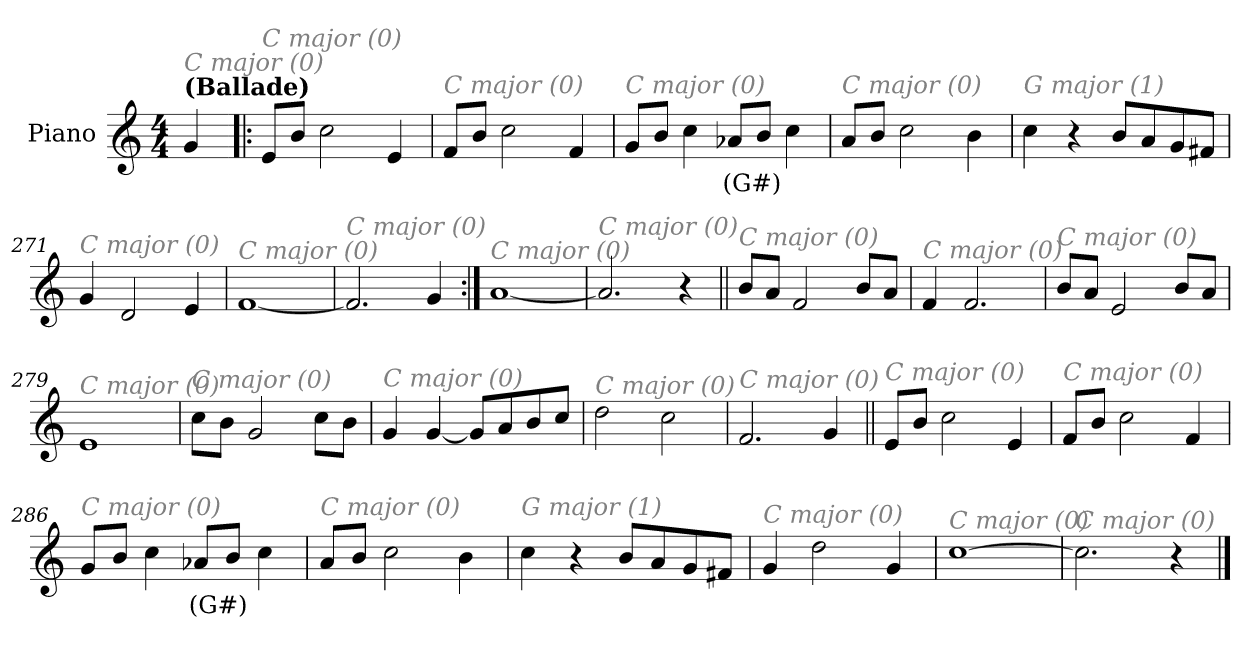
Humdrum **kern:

**kern	**text
*part1	*part1
*staff1	*staff1
*I"Piano	*
*I'Pno.	*
*clefG2	*
*k[]	*
*M4/4	*
=1	=1
!LO:TX:a:B:t=(Ballade)	!
!LO:TX:i:color=#808080:t=C major (0)	!
4g/	.
=266!|:	=266!|:
!LO:TX:i:color=#808080:t=C major (0)	!
8e/L	.
8b/J	.
2cc\	.
4e/	.
=267	=267
!LO:TX:i:color=#808080:t=C major (0)	!
8f/L	.
8b/J	.
2cc\	.
4f/	.
=268	=268
!LO:TX:i:color=#808080:t=C major (0)	!
8g/L	.
8b/J	.
4cc\	.
8a-Xi/L	(G#)
8b/J	.
4cc\	.
=269	=269
!LO:TX:i:color=#808080:t=C major (0)	!
8a/L	.
8b/J	.
2cc\	.
4b\	.
!!LO:LB:g=z
=270	=270
!LO:TX:i:color=#808080:t=G major (1)	!
4cc\	.
4r	.
8b/L	.
8a/	.
8g/	.
8f#X/J	.
=271	=271
!LO:TX:i:color=#808080:t=C major (0)	!
4g/	.
2d/	.
4e/	.
=272	=272
!LO:TX:i:color=#808080:t=C major (0)	!
[1f	.
=273	=273
!LO:TX:i:color=#808080:t=C major (0)	!
2.f/]	.
4g/	.
!!LO:LB:g=z
=274:|!	=274:|!
!LO:TX:i:color=#808080:t=C major (0)	!
[1a	.
=275	=275
!LO:TX:i:color=#808080:t=C major (0)	!
2.a/]	.
4r	.
=276||	=276||
!LO:TX:i:color=#808080:t=C major (0)	!
8b/L	.
8a/J	.
2f/	.
8b/L	.
8a/J	.
=277	=277
!LO:TX:i:color=#808080:t=C major (0)	!
4f/	.
2.f/	.
!!LO:LB:g=z
=278	=278
!LO:TX:i:color=#808080:t=C major (0)	!
8b/L	.
8a/J	.
2e/	.
8b/L	.
8a/J	.
=279	=279
!LO:TX:i:color=#808080:t=C major (0)	!
1e	.
=280	=280
!LO:TX:i:color=#808080:t=C major (0)	!
8cc\L	.
8b\J	.
2g/	.
8cc\L	.
8b\J	.
=281	=281
!LO:TX:i:color=#808080:t=C major (0)	!
4g/	.
[4g/	.
8g/L]	.
8a/	.
8b/	.
8cc/J	.
!!LO:LB:g=z
=282	=282
!LO:TX:i:color=#808080:t=C major (0)	!
2dd\	.
2cc\	.
=283	=283
!LO:TX:i:color=#808080:t=C major (0)	!
2.f/	.
4g/	.
=284||	=284||
!LO:TX:i:color=#808080:t=C major (0)	!
8e/L	.
8b/J	.
2cc\	.
4e/	.
=285	=285
!LO:TX:i:color=#808080:t=C major (0)	!
8f/L	.
8b/J	.
2cc\	.
4f/	.
!!LO:LB:g=z
=286	=286
!LO:TX:i:color=#808080:t=C major (0)	!
8g/L	.
8b/J	.
4cc\	.
8a-Xi/L	(G#)
8b/J	.
4cc\	.
=287	=287
!LO:TX:i:color=#808080:t=C major (0)	!
8a/L	.
8b/J	.
2cc\	.
4b\	.
=288	=288
!LO:TX:i:color=#808080:t=G major (1)	!
4cc\	.
4r	.
8b/L	.
8a/	.
8g/	.
8f#X/J	.
=289	=289
!LO:TX:i:color=#808080:t=C major (0)	!
4g/	.
2dd\	.
4g/	.
=290	=290
!LO:TX:i:color=#808080:t=C major (0)	!
[1cc	.
=291	=291
!LO:TX:i:color=#808080:t=C major (0)	!
2.cc\]	.
4r	.
==	==
*-	*-
